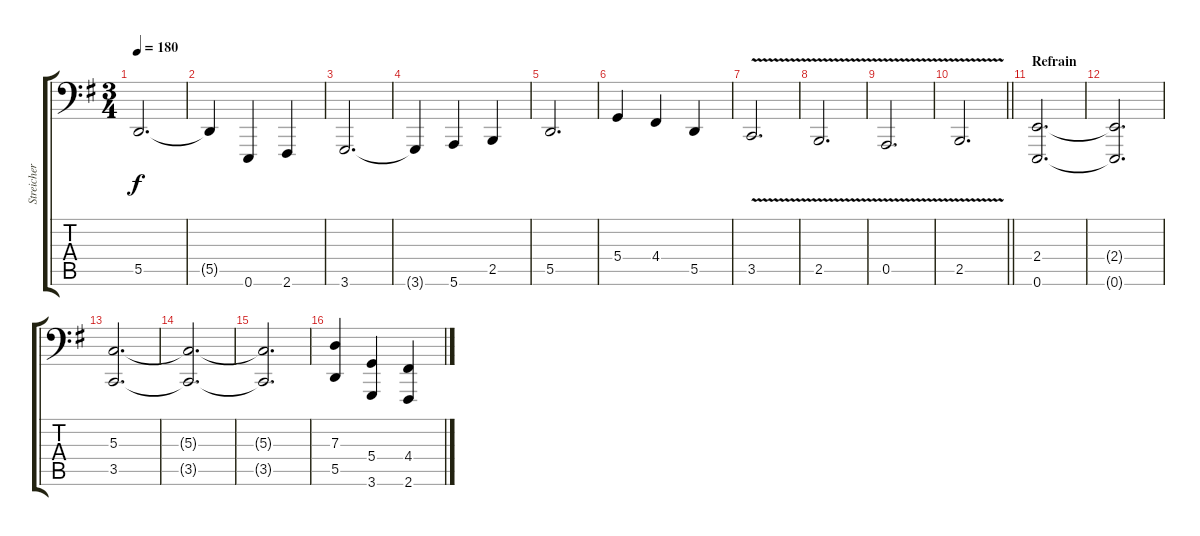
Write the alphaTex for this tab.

\track ("Streicher" "Streicher") {instrument stringensemble1}
\staff {score tabs}
\tuning (E3 B2 G2 D2 A1 E1) {hide}
\ts (3 4)
\tempo 180
\clef f4
\ks eminor
5.5.2{d dy f} |
5.5{t}.4 0.6.4 2.6.4 |
3.6.2{d} |
3.6{t}.4 5.6.4 2.5.4 |
5.5.2{d} |
5.4.4 4.4.4 5.5.4 |
3.5{v}.2{d} |
2.5{v}.2{d} |
0.5{v}.2{d} |
\barLineRight lightlight
2.5{v}.2{d} |
\section ("" "Refrain")
(2.4 0.6).2{d} |
(2.4{t} 0.6{t}).2{d} |
(5.3 3.5).2{d} |
(5.3{t} 3.5{t}).2{d} |
(5.3{t} 3.5{t}).2{d} |
(7.3 5.5).4 (5.4 3.6).4 (4.4 2.6).4
